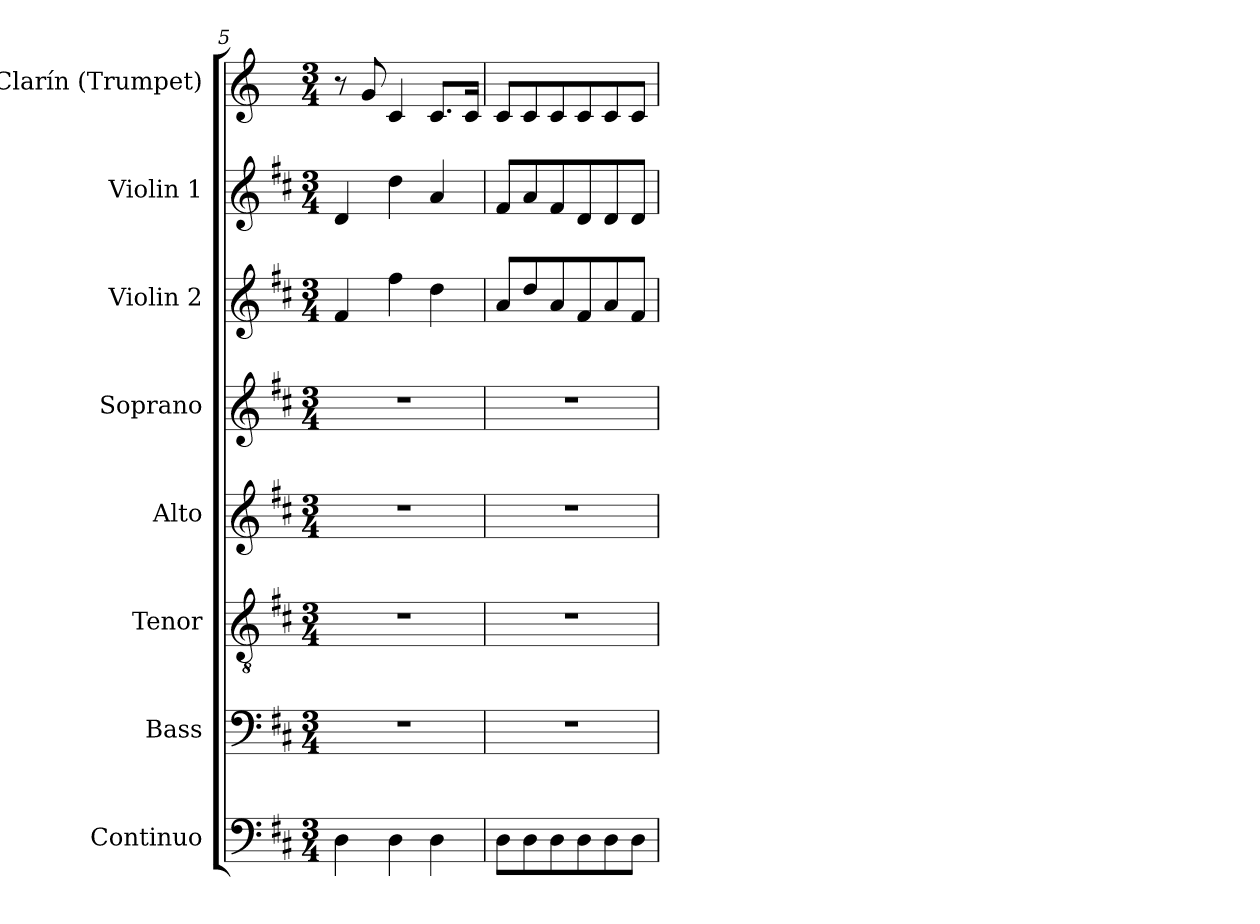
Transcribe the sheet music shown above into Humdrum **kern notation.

**kern	**kern	**kern	**kern	**kern	**kern	**kern	**kern
*part8	*part7	*part6	*part5	*part4	*part3	*part2	*part1
*staff8	*staff7	*staff6	*staff5	*staff4	*staff3	*staff2	*staff1
*I"Continuo	*I"Bass	*I"Tenor	*I"Alto	*I"Soprano	*I"Violin 2	*I"Violin 1	*I"Clarín (Trumpet)
*I'Cont.	*I'B.	*I'T.	*I'A.	*I'S.	*I'Vln. 2	*I'Vln. 1	*I'Tpt.
*clefF4	*clefF4	*clefGv2	*clefG2	*clefG2	*clefG2	*clefG2	*clefG2
*	*	*ITrd7c12	*	*	*	*	*ITrd-1c-2
*k[f#c#]	*k[f#c#]	*k[f#c#]	*k[f#c#]	*k[f#c#]	*k[f#c#]	*k[f#c#]	*k[f#c#]
*D:	*D:	*D:	*D:	*D:	*D:	*D:	*D:
*M3/4	*M3/4	*M3/4	*M3/4	*M3/4	*M3/4	*M3/4	*M3/4
=5	=5	=5	=5	=5	=5	=5	=5
!	!LO:N:vis=1	!LO:N:vis=1	!LO:N:vis=1	!LO:N:vis=1	!	!	!
4Di\	2.r	2.r	2.r	2.r	4f#i/	4di/	8r
.	.	.	.	.	.	.	8ai/
4Di\	.	.	.	.	4ff#i\	4ddi\	4di/
4Di\	.	.	.	.	4ddi\	4ai/	8.di/L
.	.	.	.	.	.	.	16di/Jk
=6	=6	=6	=6	=6	=6	=6	=6
!	!LO:N:vis=1	!LO:N:vis=1	!LO:N:vis=1	!LO:N:vis=1	!	!	!
8Di\L	2.r	2.r	2.r	2.r	8ai/L	8f#i/L	8di/L
8Di\	.	.	.	.	8ddi/	8ai/	8di/
8Di\	.	.	.	.	8ai/	8f#i/	8di/
8Di\	.	.	.	.	8f#i/	8di/	8di/
8Di\	.	.	.	.	8ai/	8di/	8di/
8Di\J	.	.	.	.	8f#i/J	8di/J	8di/J
=	=	=	=	=	=	=	=
*-	*-	*-	*-	*-	*-	*-	*-
